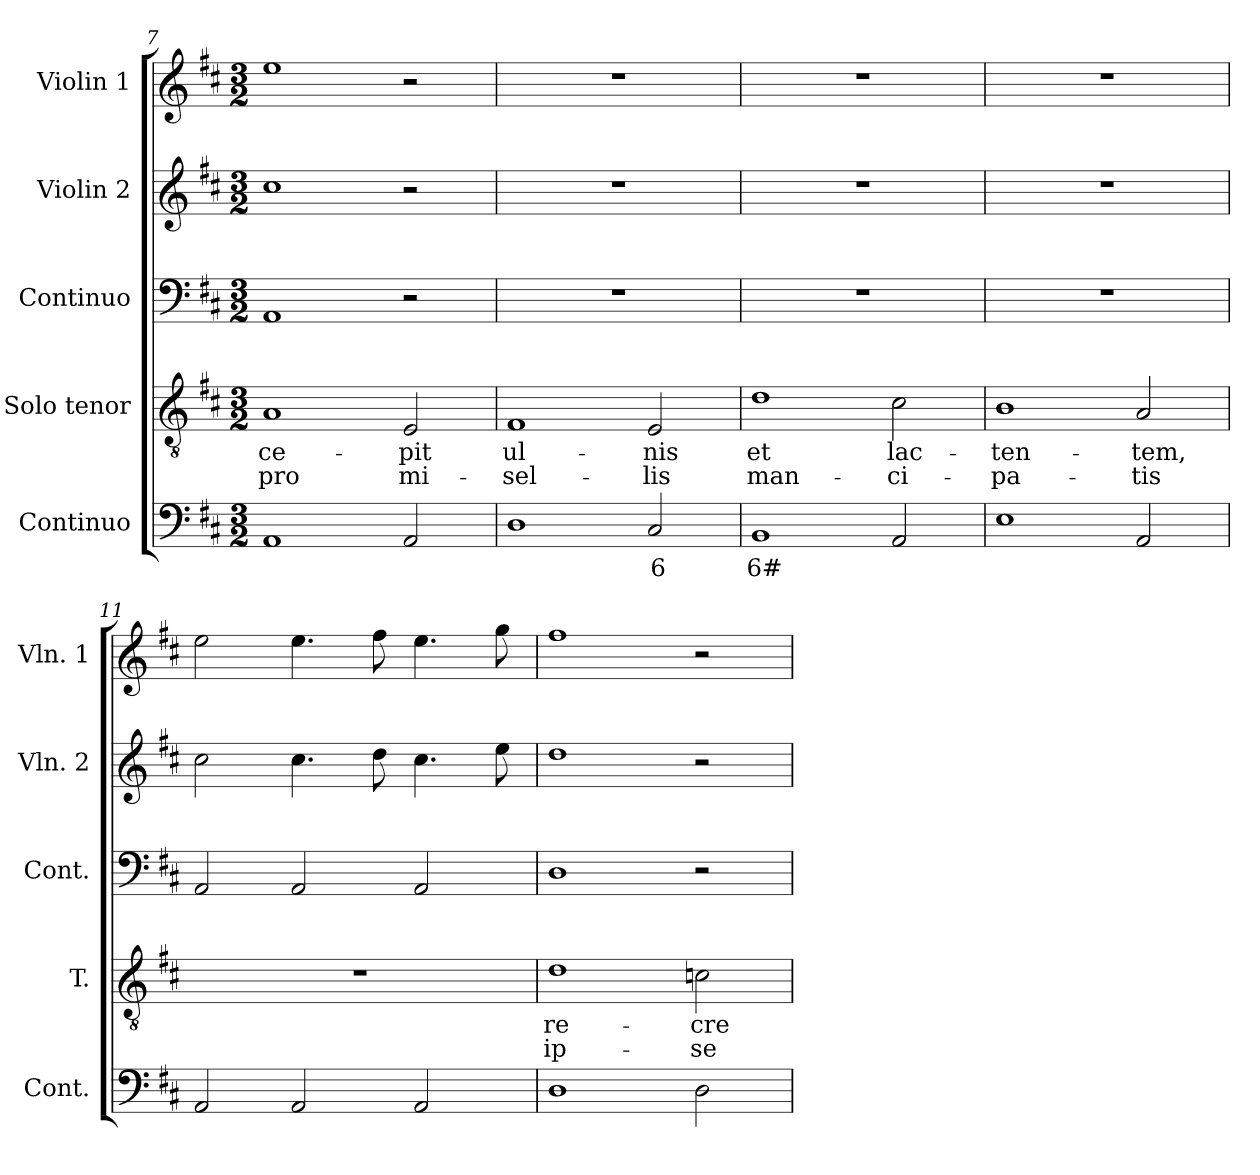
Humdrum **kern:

**kern	**text	**kern	**text	**text	**kern	**kern	**kern
*part5	*part5	*part4	*part4	*part4	*part3	*part2	*part1
*staff5	*staff5	*staff4	*staff4	*staff4	*staff3	*staff2	*staff1
*I"Continuo	*	*I"Solo tenor	*	*	*I"Continuo	*I"Violin 2	*I"Violin 1
*I'Cont.	*	*I'T.	*	*	*I'Cont.	*I'Vln. 2	*I'Vln. 1
!!LO:LB:g=z
*clefF4	*	*clefGv2	*	*	*clefF4	*clefG2	*clefG2
*	*	*ITrd7c12	*	*	*	*	*
*k[f#c#]	*	*k[f#c#]	*	*	*k[f#c#]	*k[f#c#]	*k[f#c#]
*D:	*	*D:	*	*	*D:	*D:	*D:
*M3/2	*	*M3/2	*	*	*M3/2	*M3/2	*M3/2
=7	=7	=7	=7	=7	=7	=7	=7
!	!	!	!LO:LY:b:color=#000000	!LO:LY:b:color=#000000	!	!	!
1AAi	.	1AAi	ce-	pro	1AAi	1cc#i	1eei
!	!	!	!LO:LY:b:color=#000000	!LO:LY:b:color=#000000	!	!	!
2AAi/	.	2EEi/	-pit	mi-	2r	2r	2r
=8	=8	=8	=8	=8	=8	=8	=8
!	!	!	!LO:LY:b:color=#000000	!LO:LY:b:color=#000000	!LO:N:vis=1	!LO:N:vis=1	!LO:N:vis=1
1Di	.	1FF#i	ul-	-sel-	1.r	1.r	1.r
!	!LO:LY:b:color=#000000	!	!	!	!	!	!
!	!	!	!LO:LY:b:color=#000000	!LO:LY:b:color=#000000	!	!	!
2C#i/	6	2EEi/	-nis	-lis	.	.	.
=9	=9	=9	=9	=9	=9	=9	=9
!	!LO:LY:b:color=#000000	!	!	!	!	!	!
!	!	!	!LO:LY:b:color=#000000	!LO:LY:b:color=#000000	!LO:N:vis=1	!LO:N:vis=1	!LO:N:vis=1
1BBi	6#	1Di	et	man-	1.r	1.r	1.r
!	!	!	!LO:LY:b:color=#000000	!LO:LY:b:color=#000000	!	!	!
2AAi/	.	2C#i\	lac-	-ci-	.	.	.
=10	=10	=10	=10	=10	=10	=10	=10
!	!	!	!LO:LY:b:color=#000000	!LO:LY:b:color=#000000	!LO:N:vis=1	!LO:N:vis=1	!LO:N:vis=1
1Ei	.	1BBi	-ten-	-pa-	1.r	1.r	1.r
!	!	!	!LO:LY:b:color=#000000	!LO:LY:b:color=#000000	!	!	!
2AAi/	.	2AAi/	-tem,	-tis	.	.	.
=11	=11	=11	=11	=11	=11	=11	=11
!	!	!LO:N:vis=1	!	!	!	!	!
2AAi/	.	1.r	.	.	2AAi/	2cc#i\	2eei\
2AAi/	.	.	.	.	2AAi/	4.cc#i\	4.eei\
.	.	.	.	.	.	8ddi\	8ff#i\
2AAi/	.	.	.	.	2AAi/	4.cc#i\	4.eei\
.	.	.	.	.	.	8eei\	8ggi\
=12	=12	=12	=12	=12	=12	=12	=12
!	!	!	!LO:LY:b:color=#000000	!LO:LY:b:color=#000000	!	!	!
1Di	.	1Di	re-	ip-	1Di	1ddi	1ff#i
!	!	!	!LO:LY:b:color=#000000	!LO:LY:b:color=#000000	!	!	!
2Di\	.	2Cni\	-cre-	-se	2r	2r	2r
=	=	=	=	=	=	=	=
*-	*-	*-	*-	*-	*-	*-	*-
